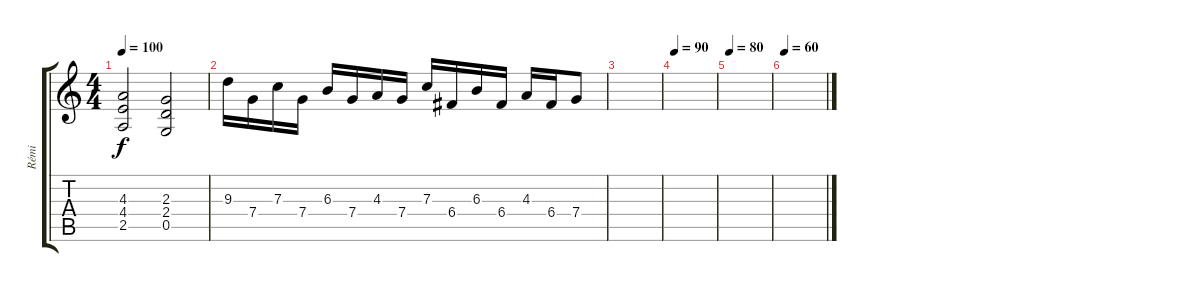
\track ("Rémi" "Rémi") {instrument distortionguitar}
\staff {score tabs}
\tuning (D4 A3 F3 C3 G2 D2) {hide}
\ts (4 4)
\tempo 100
\clef g2
\ks c
(4.3 4.4 2.5).2{dy f} (2.3 2.4 0.5).2 |
9.3.16 7.4.16 7.3.16 7.4.16 6.3.16 7.4.16 4.3.16 7.4.16 7.3.16 6.4.16 6.3.16 6.4.16 4.3.16 6.4.16 7.4.8 |
|
\tempo 90
|
\tempo 80
|
\tempo 60
